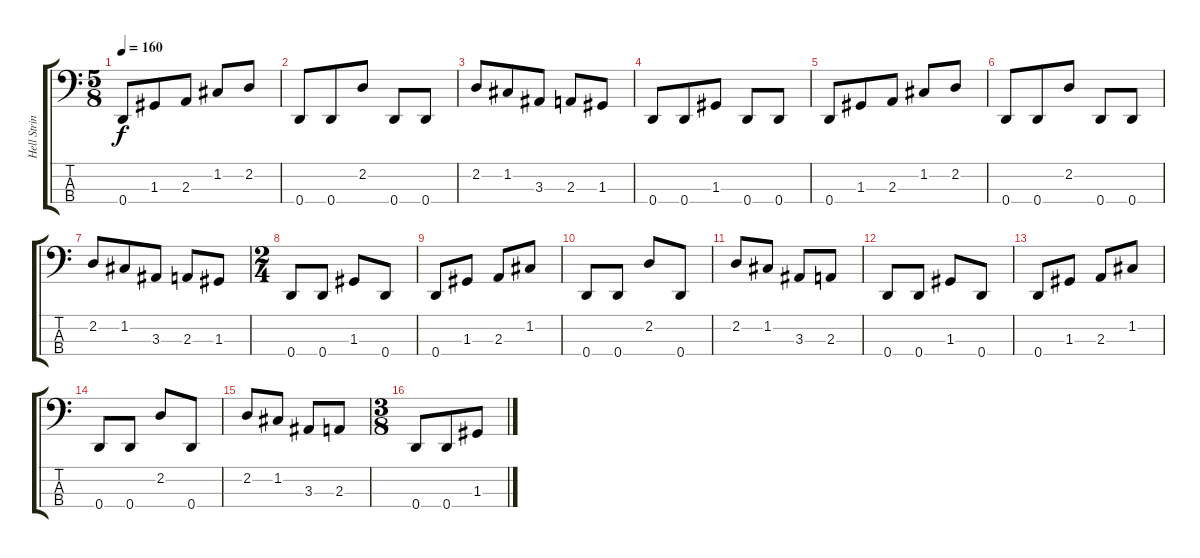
\track ("Hell Strings" "Hell Strin") {instrument electricbasspick}
\staff {score tabs}
\tuning (F2 C2 G1 D1) {hide}
\ts (5 8)
\tempo 160
\clef f4
\ks c
0.4.8{dy f} 1.3.8 2.3.8 1.2.8 2.2.8 |
0.4.8 0.4.8 2.2.8 0.4.8 0.4.8 |
2.2.8 1.2.8 3.3.8 2.3.8 1.3.8 |
0.4.8 0.4.8 1.3.8 0.4.8 0.4.8 |
0.4.8 1.3.8 2.3.8 1.2.8 2.2.8 |
0.4.8 0.4.8 2.2.8 0.4.8 0.4.8 |
2.2.8 1.2.8 3.3.8 2.3.8 1.3.8 |
\ts (2 4)
0.4.8 0.4.8 1.3.8 0.4.8 |
0.4.8 1.3.8 2.3.8 1.2.8 |
0.4.8 0.4.8 2.2.8 0.4.8 |
2.2.8 1.2.8 3.3.8 2.3.8 |
0.4.8 0.4.8 1.3.8 0.4.8 |
0.4.8 1.3.8 2.3.8 1.2.8 |
0.4.8 0.4.8 2.2.8 0.4.8 |
2.2.8 1.2.8 3.3.8 2.3.8 |
\ts (3 8)
0.4.8 0.4.8 1.3.8
